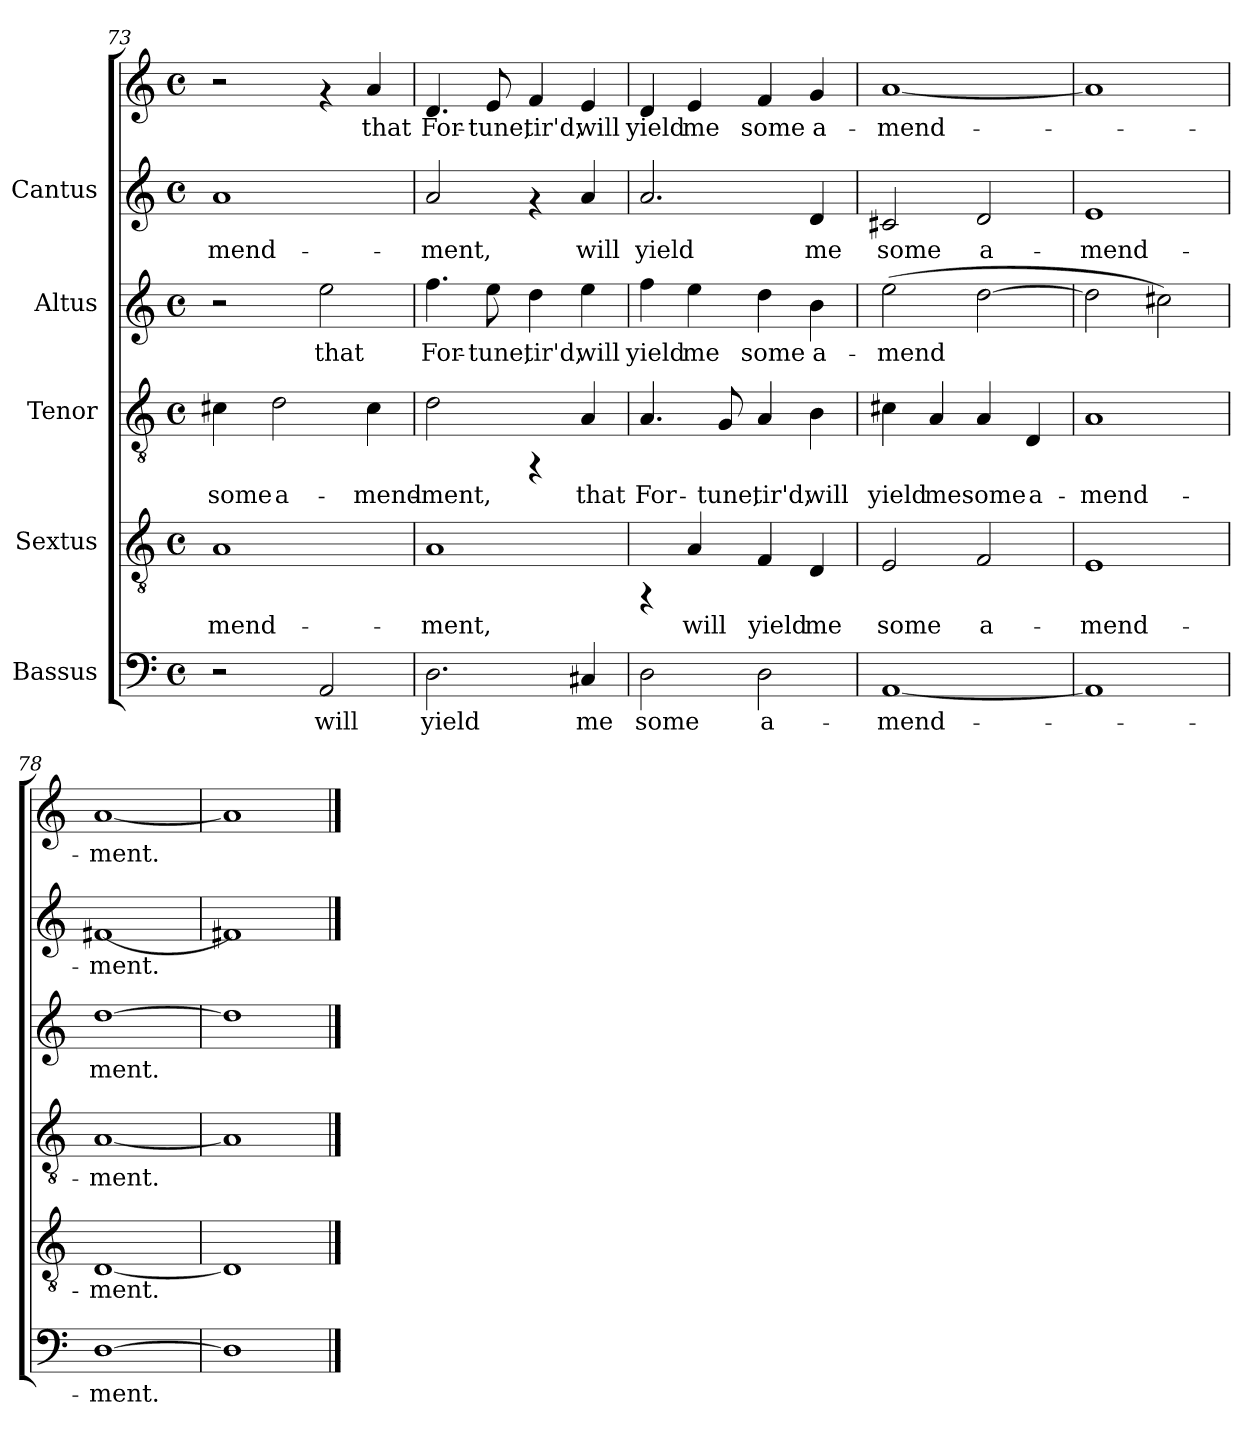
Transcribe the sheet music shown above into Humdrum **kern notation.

**kern	**text	**kern	**text	**kern	**text	**kern	**text	**kern	**text	**kern	**text
*part5	*part5	*part4	*part4	*part3	*part3	*part2	*part2	*part1	*part1	*part1	*part1
*staff6	*staff6	*staff5	*staff5	*staff4	*staff4	*staff3	*staff3	*staff2	*staff2	*staff1	*staff1
*I"Bassus	*	*I"Sextus	*	*I"Tenor	*	*I"Altus	*	*I"Cantus	*	*	*
*clefF4	*	*clefGv2	*	*clefGv2	*	*clefG2	*	*clefG2	*	*clefG2	*
*M4/4	*	*M4/4	*	*M4/4	*	*M4/4	*	*M4/4	*	*M4/4	*
*met(c)	*	*met(c)	*	*met(c)	*	*met(c)	*	*met(c)	*	*met(c)	*
=73	=73	=73	=73	=73	=73	=73	=73	=73	=73	=73	=73
!	!	!	!LO:LY:b:cj	!	!LO:LY:b:cj	!	!	!	!LO:LY:b:cj	!	!
2r	.	1A	-mend-	4c#X\	some	2r	.	1a	mend-	2r	.
!	!	!	!	!	!LO:LY:b:cj	!	!	!	!	!	!
.	.	.	.	2d\	a-	.	.	.	.	.	.
!	!LO:LY:b:cj	!	!	!	!	!	!LO:LY:b:cj	!	!	!	!
2AA/	will	.	.	.	.	2ee\	that	.	.	4rf	.
!	!	!	!	!	!LO:LY:b:cj	!	!	!	!	!	!LO:LY:b:cj
.	.	.	.	4c#\	-mend-	.	.	.	.	4a/	-that
=74	=74	=74	=74	=74	=74	=74	=74	=74	=74	=74	=74
!	!LO:LY:b:cj	!	!LO:LY:b:cj	!	!LO:LY:b:cj	!	!LO:LY:b:cj	!	!LO:LY:b:cj	!	!LO:LY:b:cj
2.D\	yield	1A	-ment,	2d\	-ment,	4.ff\	For-	2a/	ment,	4.d/	-For-
!	!	!	!	!	!	!	!LO:LY:b:cj	!	!	!	!LO:LY:b:cj
.	.	.	.	.	.	8ee\	-tune,	.	.	8e/	-tune,
!	!	!	!	!	!	!	!LO:LY:b:cj	!	!	!	!LO:LY:b:cj
.	.	.	.	4rFF	.	4dd\	tir'd,	4rf	.	4f/	tir'd,
!	!LO:LY:b:cj	!	!	!	!LO:LY:b:cj	!	!LO:LY:b:cj	!	!LO:LY:b:cj	!	!LO:LY:b:cj
4C#X/	me	.	.	4A/	that	4ee\	will	4a/	will	4e/	will
=75	=75	=75	=75	=75	=75	=75	=75	=75	=75	=75	=75
!	!LO:LY:b:cj	!	!	!	!LO:LY:b:cj	!	!LO:LY:b:cj	!	!LO:LY:b:cj	!	!LO:LY:b:cj
2D\	some	4rFF	.	4.A/	For-	4ff\	yield	2.a/	-yield	4d/	yield
!	!	!	!LO:LY:b:cj	!	!	!	!LO:LY:b:cj	!	!	!	!LO:LY:b:cj
.	.	4A/	will	.	.	4ee\	me	.	.	4e/	me
!	!	!	!	!	!LO:LY:b:cj	!	!	!	!	!	!
.	.	.	.	8G/	-tune,	.	.	.	.	.	.
!	!LO:LY:b:cj	!	!LO:LY:b:cj	!	!LO:LY:b:cj	!	!LO:LY:b:cj	!	!	!	!LO:LY:b:cj
2D\	a-	4F/	yield	4A/	tir'd,	4dd\	some	.	.	4f/	some
!	!	!	!LO:LY:b:cj	!	!LO:LY:b:cj	!	!LO:LY:b:cj	!	!LO:LY:b:cj	!	!LO:LY:b:cj
.	.	4D/	me	4B\	will	4b\	a-	4d/	me	4g/	a-
!!LO:PB:g=z
=76	=76	=76	=76	=76	=76	=76	=76	=76	=76	=76	=76
!	!LO:LY:b:cj	!	!LO:LY:b:cj	!	!LO:LY:b:cj	!	!LO:LY:b:cj	!	!LO:LY:b:cj	!	!LO:LY:b:cj
[<1AA	-mend-	2E/	some	4c#X\	yield	(>2ee\	-mend-	2c#X/	-some	[<1a	mend-
!	!	!	!	!	!LO:LY:b:cj	!	!	!	!	!	!
.	.	.	.	4A/	me	.	.	.	.	.	.
!	!	!	!LO:LY:b:cj	!	!LO:LY:b:cj	!	!LO:LY:b:cj	!	!LO:LY:b:cj	!	!
.	.	2F/	a-	4A/	some	[>2dd\	--	2d/	a-	.	.
!	!	!	!	!	!LO:LY:b:cj	!	!	!	!	!	!
.	.	.	.	4D/	a-	.	.	.	.	.	.
=77	=77	=77	=77	=77	=77	=77	=77	=77	=77	=77	=77
!	!	!	!LO:LY:b:cj	!	!LO:LY:b:cj	!	!	!	!LO:LY:b:cj	!	!
1AA]	.	1E	-mend-	1A	-mend-	2dd\]	.	1e	-mend-	1a]	.
.	.	.	.	.	.	2cc#X\)	.	.	.	.	.
=78	=78	=78	=78	=78	=78	=78	=78	=78	=78	=78	=78
!	!LO:LY:b:cj	!	!LO:LY:b:cj	!	!LO:LY:b:cj	!	!LO:LY:b:cj	!	!LO:LY:b:cj	!	!LO:LY:b:cj
[>1D	-ment.	[<1D	-ment.	[<1A	-ment.	[>1dd	-ment.	[<1f#X	ment.	[<1a	-ment.
=79	=79	=79	=79	=79	=79	=79	=79	=79	=79	=79	=79
1D]	.	1D]	.	1A]	.	1dd]	.	1f#X]	.	1a]	.
==	==	==	==	==	==	==	==	==	==	==	==
*-	*-	*-	*-	*-	*-	*-	*-	*-	*-	*-	*-
